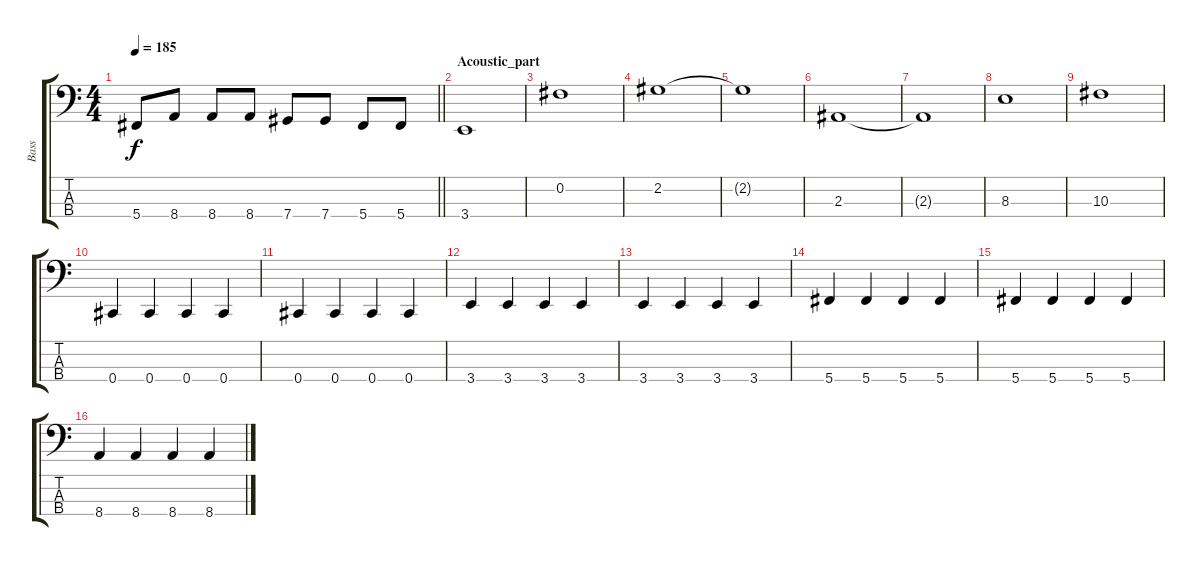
\track ("Bass" "Bass") {instrument electricbassfinger}
\staff {score tabs}
\tuning (Bb2 Gb2 Ab1 Db1) {hide}
\ts (4 4)
\tempo 185
\clef f4
\barLineRight lightlight
\ks c
5.4.8{dy f} 8.4.8 8.4.8 8.4.8 7.4.8 7.4.8 5.4.8 5.4.8 |
\section ("" "Acoustic_part")
3.4.1 |
0.2.1 |
2.2.1 |
2.2{t}.1 |
2.3.1 |
2.3{t}.1 |
8.3.1 |
10.3.1 |
0.4.4 0.4.4 0.4.4 0.4.4 |
0.4.4 0.4.4 0.4.4 0.4.4 |
3.4.4 3.4.4 3.4.4 3.4.4 |
3.4.4 3.4.4 3.4.4 3.4.4 |
5.4.4 5.4.4 5.4.4 5.4.4 |
5.4.4 5.4.4 5.4.4 5.4.4 |
8.4.4 8.4.4 8.4.4 8.4.4
